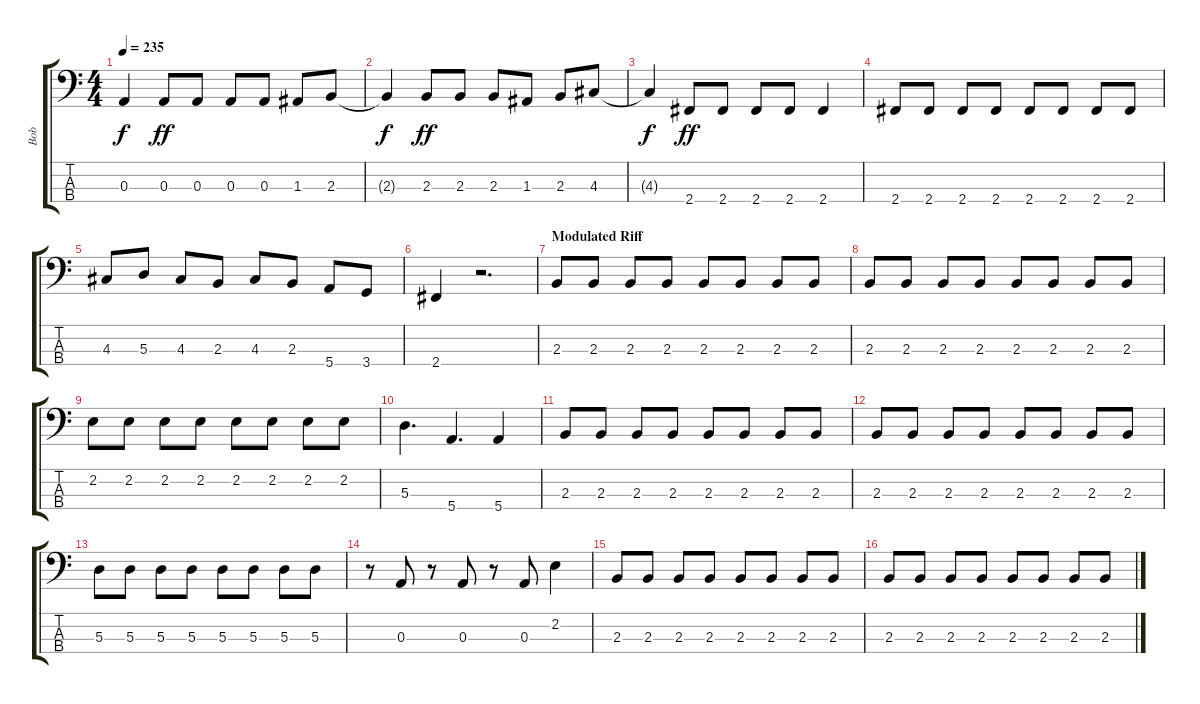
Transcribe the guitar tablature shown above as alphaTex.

\track ("Bob" "Bob") {instrument electricbassfinger}
\staff {score tabs}
\tuning (G2 D2 A1 E1) {hide}
\ts (4 4)
\tempo 235
\clef f4
\ks c
0.3{t}.4{dy f} 0.3.8{dy ff} 0.3.8 0.3.8 0.3.8 1.3.8 2.3.8 |
2.3{t}.4{dy f} 2.3.8{dy ff} 2.3.8 2.3.8 1.3.8 2.3.8 4.3.8 |
4.3{t}.4{dy f} 2.4.8{dy ff} 2.4.8 2.4.8 2.4.8 2.4.4 |
2.4.8 2.4.8 2.4.8 2.4.8 2.4.8 2.4.8 2.4.8 2.4.8 |
4.3.8 5.3.8 4.3.8 2.3.8 4.3.8 2.3.8 5.4.8 3.4.8 |
2.4.4 r.2{d} |
\section ("" "Modulated Riff")
2.3.8 2.3.8 2.3.8 2.3.8 2.3.8 2.3.8 2.3.8 2.3.8 |
2.3.8 2.3.8 2.3.8 2.3.8 2.3.8 2.3.8 2.3.8 2.3.8 |
2.2.8 2.2.8 2.2.8 2.2.8 2.2.8 2.2.8 2.2.8 2.2.8 |
5.3.4{d} 5.4.4{d} 5.4.4 |
2.3.8 2.3.8 2.3.8 2.3.8 2.3.8 2.3.8 2.3.8 2.3.8 |
2.3.8 2.3.8 2.3.8 2.3.8 2.3.8 2.3.8 2.3.8 2.3.8 |
5.3.8 5.3.8 5.3.8 5.3.8 5.3.8 5.3.8 5.3.8 5.3.8 |
r.8 0.3.8 r.8 0.3.8 r.8 0.3.8 2.2.4 |
2.3.8 2.3.8 2.3.8 2.3.8 2.3.8 2.3.8 2.3.8 2.3.8 |
2.3.8 2.3.8 2.3.8 2.3.8 2.3.8 2.3.8 2.3.8 2.3.8
